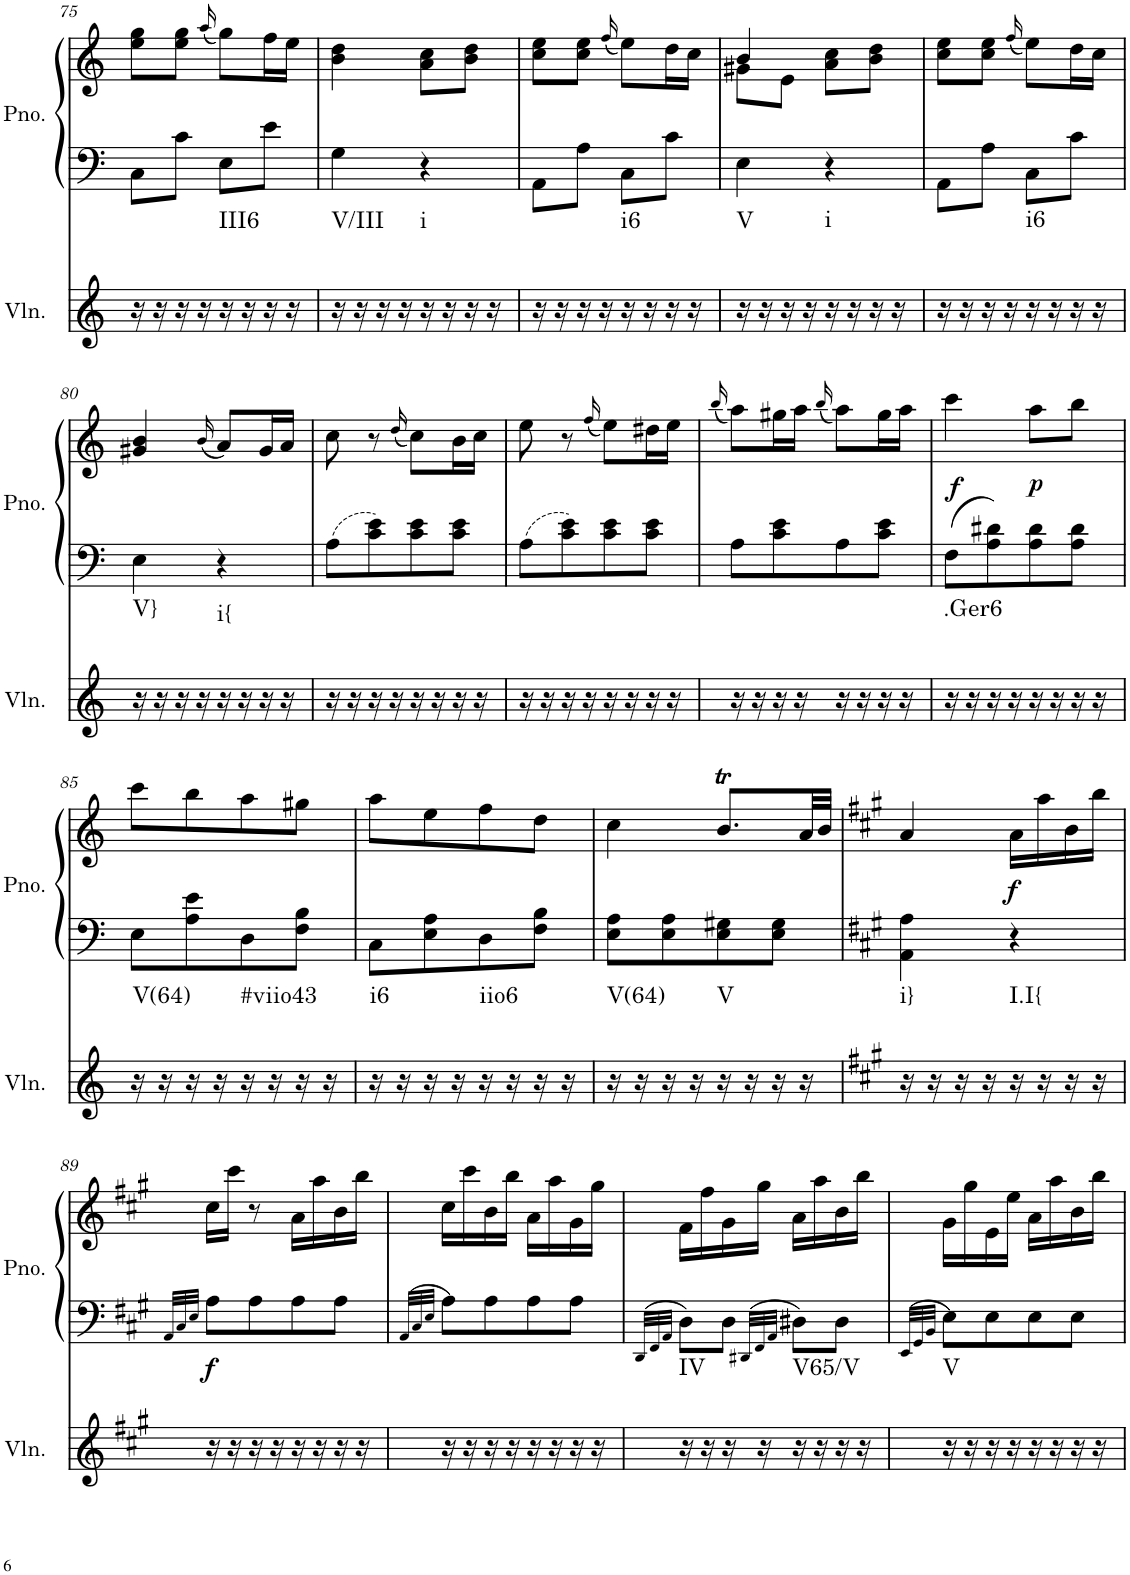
**kern	**harte	**kern	**kern	**dynam
*part2	*part2	*part1	*part1	*part1
*staff3	*	*staff2	*staff1	*staff1/2
*I"Violin	*	*I"Piano, Piano right	*	*
*I'Vln.	*	*I'Pno.	*	*
!!LO:PB:g=z
*clefG2	*	*clefF4	*clefG2	*
*k[]	*	*k[]	*k[]	*
*M2/4	*	*M2/4	*M2/4	*
=75	=75	=75	=75	=75
16r	.	8C\L	8ee\ 8gg\L	.
16r	.	.	.	.
16r	.	8c\J	8ee\ 8gg\J	.
16r	.	.	.	.
.	.	.	(16qaa/	.
!	!LO:H:kt=III6	!	!	!
16r	N	8E\L	8gg\L)	.
16r	.	.	.	.
16r	.	8e\J	16ff\L	.
16r	.	.	16ee\JJ	.
=76	=76	=76	=76	=76
!	!LO:H:kt=V/III	!	!	!
16r	N	4G\	4b\ 4dd\	.
16r	.	.	.	.
16r	.	.	.	.
16r	.	.	.	.
!	!LO:H:kt=i	!	!	!
16r	N	4r	8a\ 8cc\L	.
16r	.	.	.	.
16r	.	.	8b\ 8dd\J	.
16r	.	.	.	.
=77	=77	=77	=77	=77
16r	.	8AA\L	8cc\ 8ee\L	.
16r	.	.	.	.
16r	.	8A\J	8cc\ 8ee\J	.
16r	.	.	.	.
.	.	.	(16qff/	.
!	!LO:H:kt=i6	!	!	!
16r	N	8C\L	8ee\L)	.
16r	.	.	.	.
16r	.	8c\J	16dd\L	.
16r	.	.	16cc\JJ	.
=78	=78	=78	=78	=78
*	*	*	*^	*
!	!LO:H:kt=V	!	!	!	!
16r	N	4E\	4b/	8g#X\L	.
16r	.	.	.	.	.
16r	.	.	.	8e\J	.
16r	.	.	.	.	.
!	!LO:H:kt=i	!	!	!	!
16r	N	4r	8a\ 8cc\L	4ryy	.
16r	.	.	.	.	.
16r	.	.	8b\ 8dd\J	.	.
16r	.	.	.	.	.
*	*	*	*v	*v	*
=79	=79	=79	=79	=79
16r	.	8AA\L	8cc\ 8ee\L	.
16r	.	.	.	.
16r	.	8A\J	8cc\ 8ee\J	.
16r	.	.	.	.
.	.	.	(16qff/	.
!	!LO:H:kt=i6	!	!	!
16r	N	8C\L	8ee\L)	.
16r	.	.	.	.
16r	.	8c\J	16dd\L	.
16r	.	.	16cc\JJ	.
!!LO:LB:g=z
=80	=80	=80	=80	=80
!	!LO:H:kt=V}	!	!	!
16r	N	4E\	4g#X/ 4b/	.
16r	.	.	.	.
16r	.	.	.	.
16r	.	.	.	.
.	.	.	(16qb/	.
!	!LO:H:kt=i{	!	!	!
16r	N	4r	8a/L)	.
16r	.	.	.	.
16r	.	.	16g#/L	.
16r	.	.	16a/JJ	.
=81	=81	=81	=81	=81
16r	.	8A\L	8cc\	.
16r	.	.	.	.
16r	.	8c\ 8e\	8r	.
16r	.	.	.	.
.	.	.	(16qdd/	.
16r	.	8c\ 8e\	8cc\L)	.
16r	.	.	.	.
16r	.	8c\ 8e\J	16b\L	.
16r	.	.	16cc\JJ	.
=82	=82	=82	=82	=82
16r	.	8A\L	8ee\	.
16r	.	.	.	.
16r	.	8c\ 8e\	8r	.
16r	.	.	.	.
.	.	.	(16qff/	.
16r	.	8c\ 8e\	8ee\L)	.
16r	.	.	.	.
16r	.	8c\ 8e\J	16dd#X\L	.
16r	.	.	16ee\JJ	.
=83	=83	=83	=83	=83
.	.	.	(16qbb/	.
16r	.	8A\L	8aa\L)	.
16r	.	.	.	.
16r	.	8c\ 8e\	16gg#X\L	.
16r	.	.	16aa\JJ	.
.	.	.	(16qbb/	.
16r	.	8A\	8aa\L)	.
16r	.	.	.	.
16r	.	8c\ 8e\J	16gg#\L	.
16r	.	.	16aa\JJ	.
=84	=84	=84	=84	=84
!	!LO:H:kt=.Ger6	!	!	!LO:DY:b
16r	N	8F\L	4ccc\	f
16r	.	.	.	.
16r	.	8A\ 8d#X\	.	.
16r	.	.	.	.
!	!	!	!	!LO:DY:b
16r	.	8A\ 8d#\	8aa\L	p
16r	.	.	.	.
16r	.	8A\ 8d#\J	8bb\J	.
16r	.	.	.	.
!!LO:LB:g=z
=85	=85	=85	=85	=85
!	!LO:H:kt=V(64)	!	!	!
16r	N	8E\L	8ccc\L	.
16r	.	.	.	.
16r	.	8A\ 8e\	8bb\	.
16r	.	.	.	.
!	!LO:H:kt=#viio43	!	!	!
16r	N	8D\	8aa\	.
16r	.	.	.	.
16r	.	8F\ 8B\J	8gg#X\J	.
16r	.	.	.	.
=86	=86	=86	=86	=86
!	!LO:H:kt=i6	!	!	!
16r	N	8C\L	8aa\L	.
16r	.	.	.	.
16r	.	8E\ 8A\	8ee\	.
16r	.	.	.	.
!	!LO:H:kt=iio6	!	!	!
16r	N	8D\	8ff\	.
16r	.	.	.	.
16r	.	8F\ 8B\J	8dd\J	.
16r	.	.	.	.
=87	=87	=87	=87	=87
!	!LO:H:kt=V(64)	!	!	!
16r	N	8E\ 8A\L	4cc\	.
16r	.	.	.	.
16r	.	8E\ 8A\	.	.
16r	.	.	.	.
!	!LO:H:kt=V	!	!	!
16r	N	8E\ 8G#X\	8.bt/L	.
16r	.	.	.	.
16r	.	8E\ 8G#\J	.	.
16r	.	.	32a/LL	.
.	.	.	32b/JJJ	.
=88	=88	=88	=88	=88
*k[f#c#g#]	*	*k[f#c#g#]	*k[f#c#g#]	*
!	!LO:H:kt=i}	!	!	!
16r	N	4AA\ 4A\	4a/	.
16r	.	.	.	.
16r	.	.	.	.
16r	.	.	.	.
!	!LO:H:kt=I.I{	!	!	!LO:DY:a=2
16r	N	4r	16a\LL	f
16r	.	.	16aa\	.
16r	.	.	16b\	.
16r	.	.	16bb\JJ	.
!!LO:LB:g=z
=89	=89	=89	=89	=89
.	.	32qAA/LLL	.	.
.	.	32qC#/	.	.
.	.	32qE/JJJ	.	.
!	!	!	!	!LO:DY:b=2
16r	.	8A\L	16cc#\LL	f
16r	.	.	16ccc#\JJ	.
16r	.	8A\	8r	.
16r	.	.	.	.
16r	.	8A\	16a\LL	.
16r	.	.	16aa\	.
16r	.	8A\J	16b\	.
16r	.	.	16bb\JJ	.
=90	=90	=90	=90	=90
.	.	32qAA/LLL	.	.
.	.	32qC#/	.	.
.	.	32qE/JJJ	.	.
16r	.	8A\L	16cc#\LL	.
16r	.	.	16ccc#\	.
16r	.	8A\	16b\	.
16r	.	.	16bb\JJ	.
16r	.	8A\	16a\LL	.
16r	.	.	16aa\	.
16r	.	8A\J	16g#\	.
16r	.	.	16gg#\JJ	.
=91	=91	=91	=91	=91
.	.	32qDD/LLL	.	.
.	.	32qFF#/	.	.
.	.	32qAA/JJJ	.	.
!	!LO:H:kt=IV	!	!	!
16r	N	8D\L	16f#\LL	.
16r	.	.	16ff#\	.
16r	.	8D\J	16g#\	.
16r	.	.	16gg#\JJ	.
.	.	32qDD#X/LLL	.	.
.	.	32qFF#/	.	.
.	.	32qAA/JJJ	.	.
!	!LO:H:kt=V65/V	!	!	!
16r	N	8D#X\L	16a\LL	.
16r	.	.	16aa\	.
16r	.	8D#\J	16b\	.
16r	.	.	16bb\JJ	.
=92	=92	=92	=92	=92
.	.	32qEE/LLL	.	.
.	.	32qGG#/	.	.
.	.	32qBB/JJJ	.	.
!	!LO:H:kt=V	!	!	!
16r	N	8E\L	16g#\LL	.
16r	.	.	16gg#\	.
16r	.	8E\	16e\	.
16r	.	.	16ee\JJ	.
16r	.	8E\	16a\LL	.
16r	.	.	16aa\	.
16r	.	8E\J	16b\	.
16r	.	.	16bb\JJ	.
=	=	=	=	=
*-	*-	*-	*-	*-
